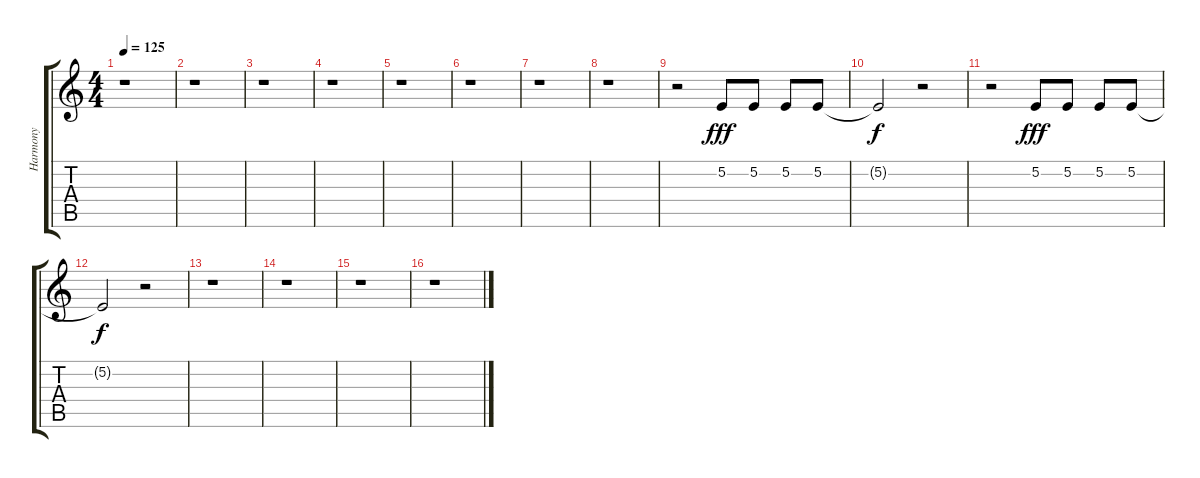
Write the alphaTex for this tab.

\track ("Harmony" "Harmony") {instrument tenorsax}
\staff {score tabs}
\tuning (E4 B3 G3 D3 A2 E2) {hide}
\ts (4 4)
\tempo 125
\clef g2
\ks c
r.1{dy fff} |
r.1 |
r.1 |
r.1 |
r.1 |
r.1 |
r.1 |
r.1 |
r.2 5.2.8 5.2.8 5.2.8 5.2.8 |
5.2{t}.2{dy f} r.2 |
r.2 5.2.8{dy fff} 5.2.8 5.2.8 5.2.8 |
5.2{t}.2{dy f} r.2 |
r.1 |
r.1 |
r.1 |
r.1
